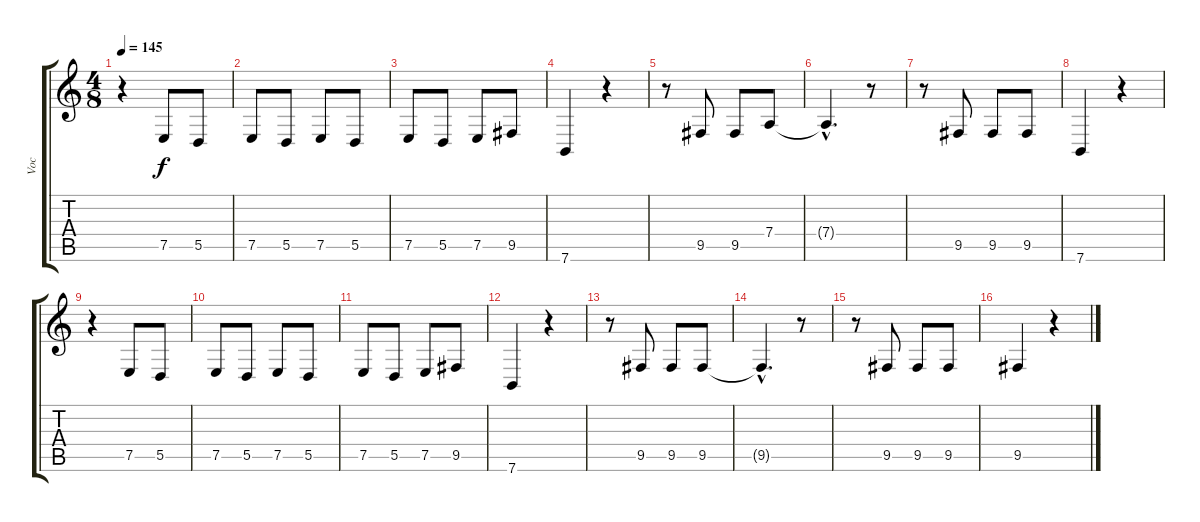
\track ("Voc" "Voc") {instrument lead8bassandlead}
\staff {score tabs}
\tuning (E4 B3 G3 D3 A2 E2) {hide}
\ts (4 8)
\tempo 145
\clef g2
\ks c
r.4{dy f} 7.5.8 5.5.8 |
7.5.8 5.5.8 7.5.8 5.5.8 |
7.5.8 5.5.8 7.5.8 9.5.8 |
7.6.4 r.4 |
r.8 9.5.8 9.5.8 7.4.8 |
7.4{hac t}.4{d} r.8 |
r.8 9.5.8 9.5.8 9.5.8 |
7.6.4 r.4 |
r.4 7.5.8 5.5.8 |
7.5.8 5.5.8 7.5.8 5.5.8 |
7.5.8 5.5.8 7.5.8 9.5.8 |
7.6.4 r.4 |
r.8 9.5.8 9.5.8 9.5.8 |
9.5{hac t}.4{d} r.8 |
r.8 9.5.8 9.5.8 9.5.8 |
9.5.4 r.4
